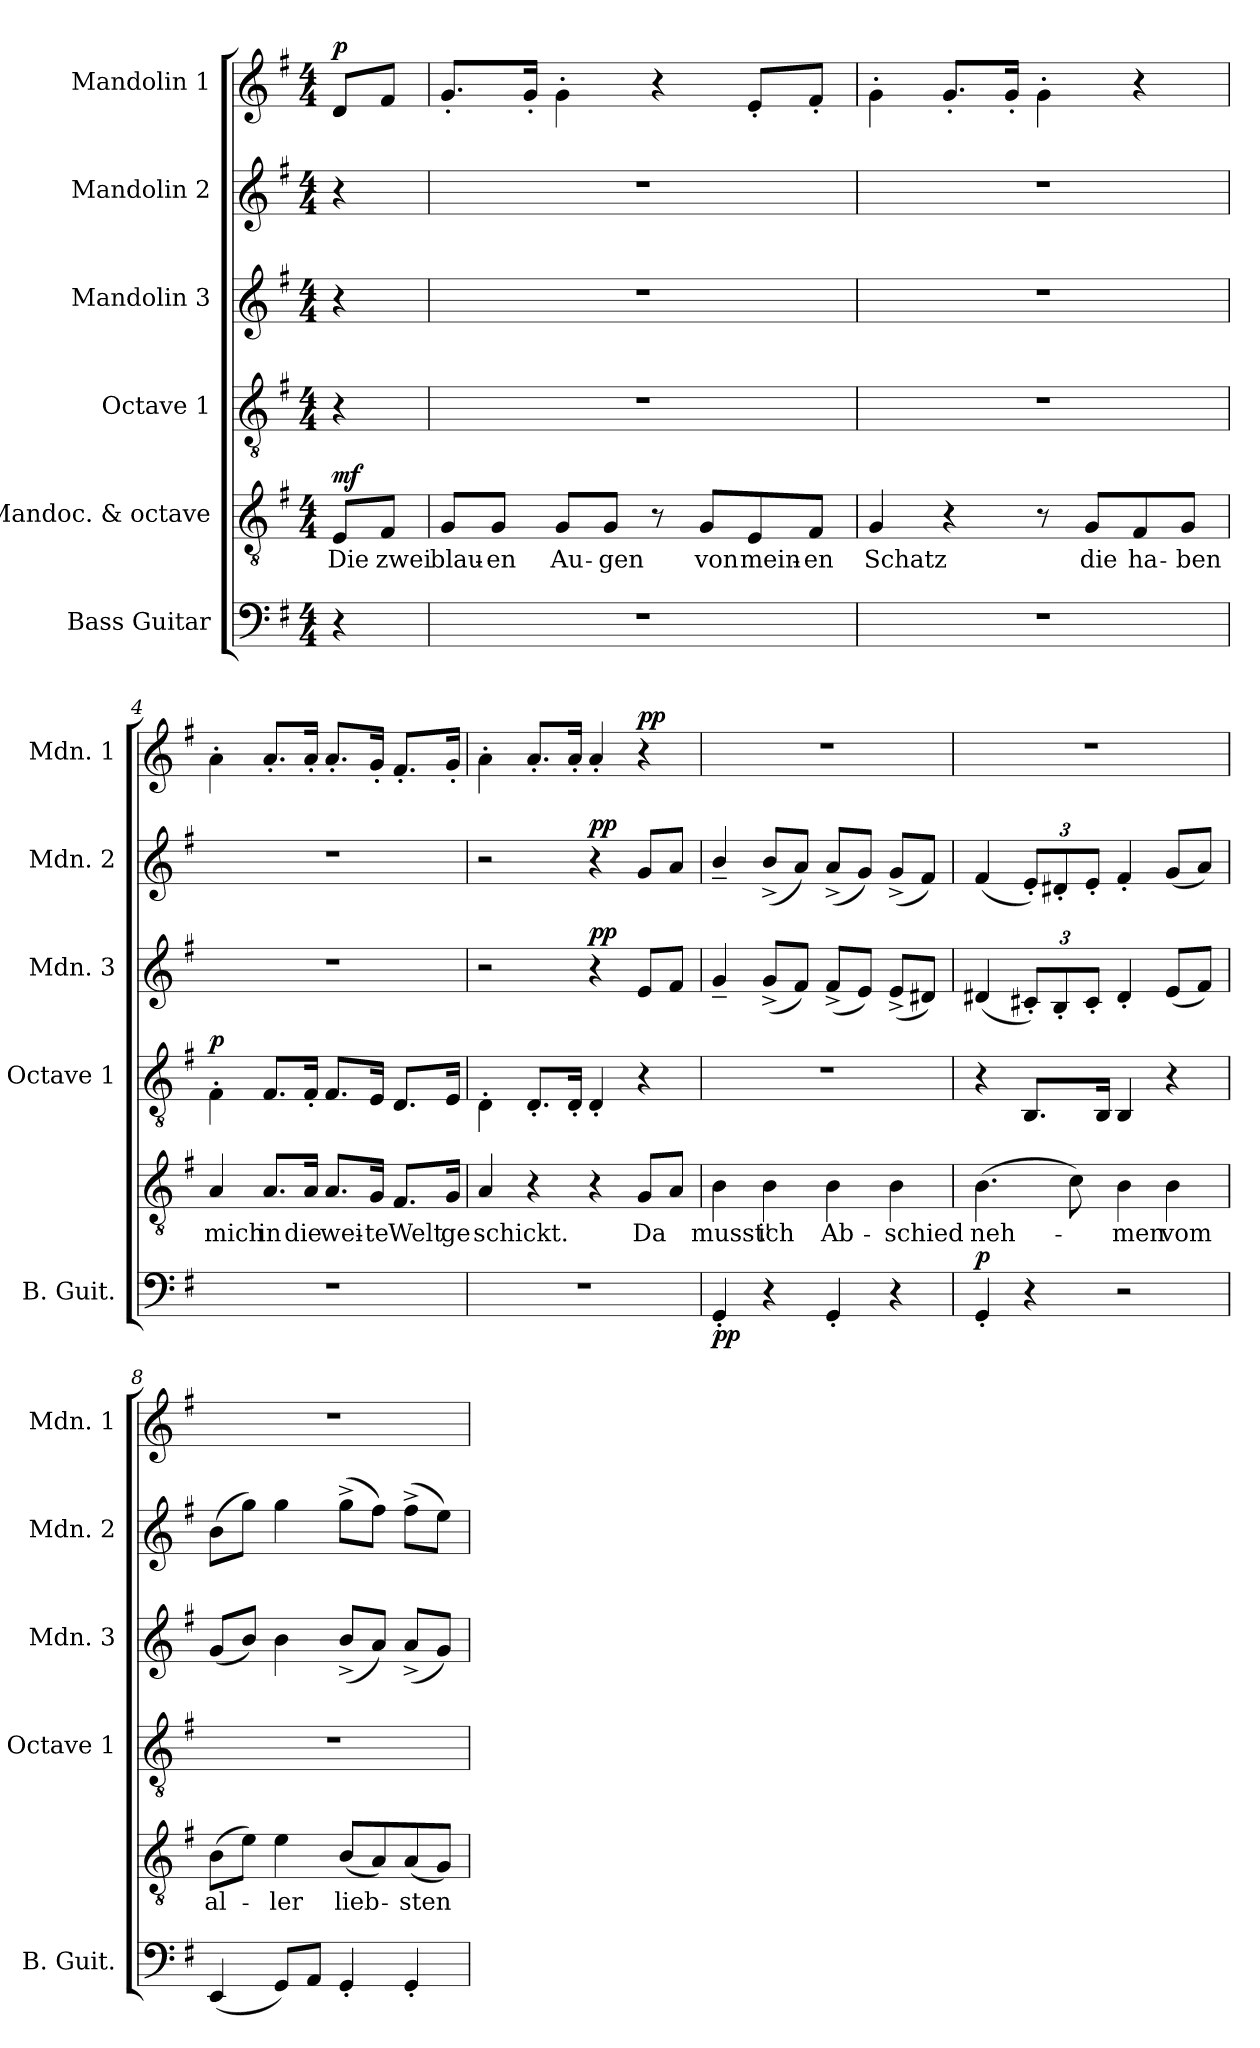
**kern	**dynam	**kern	**text	**dynam	**kern	**dynam	**kern	**dynam	**kern	**dynam	**kern	**dynam
*part6	*part6	*part5	*part5	*part5	*part4	*part4	*part3	*part3	*part2	*part2	*part1	*part1
*staff6	*staff6	*staff5	*staff5	*staff5	*staff4	*staff4	*staff3	*staff3	*staff2	*staff2	*staff1	*staff1
*I"Bass Guitar	*	*I"Mandoc. &amp; octave	*	*	*I"Octave 1	*	*I"Mandolin 3	*	*I"Mandolin 2	*	*I"Mandolin 1	*
*I'B. Guit.	*	*	*	*	*I'Octave 1	*	*I'Mdn. 3	*	*I'Mdn. 2	*	*I'Mdn. 1	*
*clefF4	*	*clefGv2	*	*	*clefGv2	*	*clefG2	*	*clefG2	*	*clefG2	*
*ITrd7c12	*	*	*	*	*	*	*	*	*	*	*	*
*k[f#]	*	*k[f#]	*	*	*k[f#]	*	*k[f#]	*	*k[f#]	*	*k[f#]	*
*M4/4	*	*M4/4	*	*	*M4/4	*	*M4/4	*	*M4/4	*	*M4/4	*
*MM50	*	*MM50	*	*	*MM50	*	*MM50	*	*MM50	*	*MM50	*
=1	=1	=1	=1	=1	=1	=1	=1	=1	=1	=1	=1	=1
!	!	!	!	!LO:DY:a	!	!	!	!	!	!	!	!LO:DY:a
4r	.	8E/L	Die	mf	4r	.	4r	.	4r	.	8d/L	p
.	.	8F#/J	zwei	.	.	.	.	.	.	.	8f#/J	.
=2	=2	=2	=2	=2	=2	=2	=2	=2	=2	=2	=2	=2
1r	.	8G/L	blau-	.	1r	.	1r	.	1r	.	8.g'/L	.
.	.	8G/J	-en	.	.	.	.	.	.	.	.	.
.	.	.	.	.	.	.	.	.	.	.	16g'/Jk	.
.	.	8G/L	Au-	.	.	.	.	.	.	.	4g'\	.
.	.	8G/J	-gen	.	.	.	.	.	.	.	.	.
.	.	8r	.	.	.	.	.	.	.	.	4r	.
.	.	8G/L	von	.	.	.	.	.	.	.	.	.
.	.	8E/	mein-	.	.	.	.	.	.	.	8e'/L	.
.	.	8F#/J	-en	.	.	.	.	.	.	.	8f#'/J	.
=3	=3	=3	=3	=3	=3	=3	=3	=3	=3	=3	=3	=3
1r	.	4G/	Schatz	.	1r	.	1r	.	1r	.	4g'\	.
.	.	4r	.	.	.	.	.	.	.	.	8.g'/L	.
.	.	.	.	.	.	.	.	.	.	.	16g'/Jk	.
.	.	8r	.	.	.	.	.	.	.	.	4g'\	.
.	.	8G/L	die	.	.	.	.	.	.	.	.	.
.	.	8F#/	ha-	.	.	.	.	.	.	.	4r	.
.	.	8G/J	-ben	.	.	.	.	.	.	.	.	.
!!LO:PB:g=z
=4	=4	=4	=4	=4	=4	=4	=4	=4	=4	=4	=4	=4
!	!	!	!	!	!	!LO:DY:a	!	!	!	!	!	!
1r	.	4A/	mich	.	4F#'\	p	1r	.	1r	.	4a'\	.
.	.	8.A/L	in	.	8.F#/L	.	.	.	.	.	8.a'/L	.
.	.	16A/Jk	die	.	16F#'/Jk	.	.	.	.	.	16a'/Jk	.
.	.	8.A/L	wei-	.	8.F#/L	.	.	.	.	.	8.a'/L	.
.	.	16G/Jk	-te	.	16E/Jk	.	.	.	.	.	16g'/Jk	.
.	.	8.F#/L	Welt	.	8.D/L	.	.	.	.	.	8.f#'/L	.
.	.	16G/Jk	ge	.	16E/Jk	.	.	.	.	.	16g'/Jk	.
=5	=5	=5	=5	=5	=5	=5	=5	=5	=5	=5	=5	=5
1r	.	4A/	schickt.	.	4D'\	.	2r	.	2r	.	4a'\	.
.	.	4r	.	.	8.D'/L	.	.	.	.	.	8.a'/L	.
.	.	.	.	.	16D'/Jk	.	.	.	.	.	16a'/Jk	.
!	!	!	!	!	!	!	!	!LO:DY:a	!	!LO:DY:a	!	!
.	.	4r	.	.	4D'/	.	4r	pp	4r	pp	4a'/	.
!	!	!	!	!	!	!	!	!	!	!	!	!LO:DY:a
.	.	8G/L	Da	.	4r	.	8e/L	.	8g/L	.	4r	pp
.	.	8A/J	.	.	.	.	8f#/J	.	8a/J	.	.	.
=6	=6	=6	=6	=6	=6	=6	=6	=6	=6	=6	=6	=6
!	!LO:DY:b	!	!	!	!	!	!	!	!	!	!	!
4GGG'/	pp	4B\	musst'	.	1r	.	4g~/	.	4b~/	.	1r	.
4r	.	4B\	ich	.	.	.	(8g^/L	.	(8b^/L	.	.	.
.	.	.	.	.	.	.	8f#/J)	.	8a/J)	.	.	.
4GGG'/	.	4B\	Ab-	.	.	.	(8f#^/L	.	(8a^/L	.	.	.
.	.	.	.	.	.	.	8e/J)	.	8g/J)	.	.	.
4r	.	4B\	-schied	.	.	.	(8e^/L	.	(8g^/L	.	.	.
.	.	.	.	.	.	.	8d#X/J)	.	8f#/J)	.	.	.
!!LO:LB:g=z
=7	=7	=7	=7	=7	=7	=7	=7	=7	=7	=7	=7	=7
!	!LO:DY:a	!	!	!	!	!	!	!	!	!	!	!
4GGG'/	p	(4.B\	neh-	.	4r	.	(4d#X/	.	(4f#/	.	1r	.
*	*	*	*	*	*	*	*Xbrackettup	*	*Xbrackettup	*	*	*
4r	.	.	.	.	8.BB/L	.	12c#X'/L)	.	12e'/L)	.	.	.
.	.	.	.	.	.	.	12B'/	.	12d#X'/	.	.	.
.	.	8c\)	.	.	.	.	.	.	.	.	.	.
.	.	.	.	.	.	.	12c#'/J	.	12e'/J	.	.	.
.	.	.	.	.	16BB/Jk	.	.	.	.	.	.	.
2r	.	4B\	-men	.	4BB/	.	4d#'/	.	4f#'/	.	.	.
.	.	4B\	vom	.	4r	.	(8e/L	.	(8g/L	.	.	.
.	.	.	.	.	.	.	8f#/J)	.	8a/J)	.	.	.
=8	=8	=8	=8	=8	=8	=8	=8	=8	=8	=8	=8	=8
(4EEE/	.	(8B\L	al-	.	1r	.	(8g/L	.	(8b\L	.	1r	.
.	.	8e\J)	.	.	.	.	8b/J)	.	8gg\J)	.	.	.
8GGG/L)	.	4e\	-ler	.	.	.	4b\	.	4gg\	.	.	.
8AAA/J	.	.	.	.	.	.	.	.	.	.	.	.
4GGG'/	.	(8B/L	lieb-	.	.	.	(8b^/L	.	(8gg^\L	.	.	.
.	.	8A/)	.	.	.	.	8a/J)	.	8ff#\J)	.	.	.
4GGG'/	.	(8A/	-sten	.	.	.	(8a^/L	.	(8ff#^\L	.	.	.
.	.	8G/J)	.	.	.	.	8g/J)	.	8ee\J)	.	.	.
=	=	=	=	=	=	=	=	=	=	=	=	=
*-	*-	*-	*-	*-	*-	*-	*-	*-	*-	*-	*-	*-
